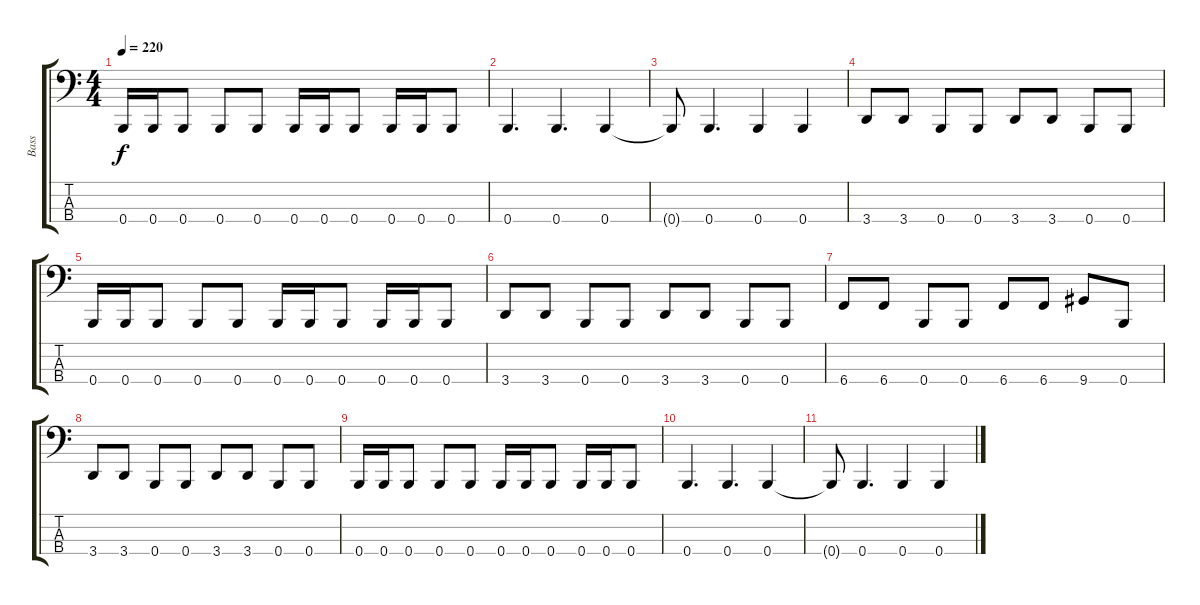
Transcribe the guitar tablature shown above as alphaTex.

\track ("Bass" "Bass") {instrument electricbasspick}
\staff {score tabs}
\tuning (E2 B1 Gb1 B0) {hide}
\ts (4 4)
\tempo 220
\clef f4
\ks c
0.4.16{dy f} 0.4.16 0.4.8 0.4.8 0.4.8 0.4.16 0.4.16 0.4.8 0.4.16 0.4.16 0.4.8 |
0.4.4{d} 0.4.4{d} 0.4.4 |
0.4{t}.8 0.4.4{d} 0.4.4 0.4.4 |
3.4.8 3.4.8 0.4.8 0.4.8 3.4.8 3.4.8 0.4.8 0.4.8 |
0.4.16 0.4.16 0.4.8 0.4.8 0.4.8 0.4.16 0.4.16 0.4.8 0.4.16 0.4.16 0.4.8 |
3.4.8 3.4.8 0.4.8 0.4.8 3.4.8 3.4.8 0.4.8 0.4.8 |
6.4.8 6.4.8 0.4.8 0.4.8 6.4.8 6.4.8 9.4.8 0.4.8 |
3.4.8 3.4.8 0.4.8 0.4.8 3.4.8 3.4.8 0.4.8 0.4.8 |
0.4.16 0.4.16 0.4.8 0.4.8 0.4.8 0.4.16 0.4.16 0.4.8 0.4.16 0.4.16 0.4.8 |
0.4.4{d} 0.4.4{d} 0.4.4 |
0.4{t}.8 0.4.4{d} 0.4.4 0.4.4
